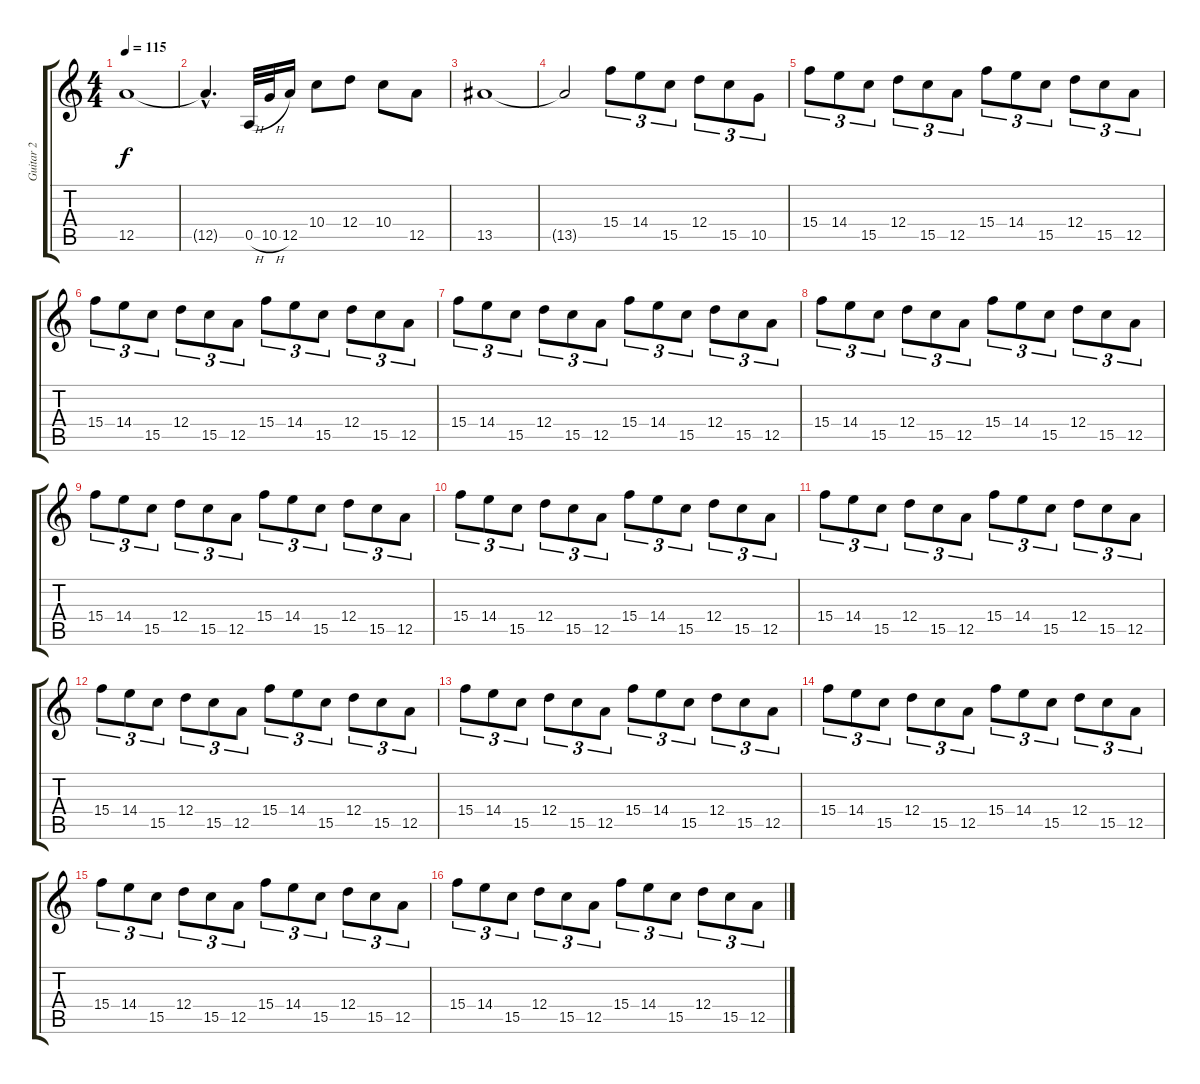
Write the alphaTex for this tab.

\track ("Guitar 2" "Guitar 2") {instrument distortionguitar}
\staff {score tabs}
\tuning (E4 B3 G3 D3 A2 D2) {hide}
\ts (4 4)
\tempo 115
\clef g2
\ks c
12.5.1{dy f} |
12.5{hac t}.4{d} 0.5{h}.32 10.5{h}.32 12.5.16 10.4.8 12.4.8 10.4.8 12.5.8 |
13.5.1 |
13.5{t}.2 15.4.8{tu (3 2)} 14.4.8{tu (3 2)} 15.5.8{tu (3 2)} 12.4.8{tu (3 2)} 15.5.8{tu (3 2)} 10.5.8{tu (3 2)} |
15.4.8{tu (3 2)} 14.4.8{tu (3 2)} 15.5.8{tu (3 2)} 12.4.8{tu (3 2)} 15.5.8{tu (3 2)} 12.5.8{tu (3 2)} 15.4.8{tu (3 2)} 14.4.8{tu (3 2)} 15.5.8{tu (3 2)} 12.4.8{tu (3 2)} 15.5.8{tu (3 2)} 12.5.8{tu (3 2)} |
15.4.8{tu (3 2)} 14.4.8{tu (3 2)} 15.5.8{tu (3 2)} 12.4.8{tu (3 2)} 15.5.8{tu (3 2)} 12.5.8{tu (3 2)} 15.4.8{tu (3 2)} 14.4.8{tu (3 2)} 15.5.8{tu (3 2)} 12.4.8{tu (3 2)} 15.5.8{tu (3 2)} 12.5.8{tu (3 2)} |
15.4.8{tu (3 2)} 14.4.8{tu (3 2)} 15.5.8{tu (3 2)} 12.4.8{tu (3 2)} 15.5.8{tu (3 2)} 12.5.8{tu (3 2)} 15.4.8{tu (3 2)} 14.4.8{tu (3 2)} 15.5.8{tu (3 2)} 12.4.8{tu (3 2)} 15.5.8{tu (3 2)} 12.5.8{tu (3 2)} |
15.4.8{tu (3 2)} 14.4.8{tu (3 2)} 15.5.8{tu (3 2)} 12.4.8{tu (3 2)} 15.5.8{tu (3 2)} 12.5.8{tu (3 2)} 15.4.8{tu (3 2)} 14.4.8{tu (3 2)} 15.5.8{tu (3 2)} 12.4.8{tu (3 2)} 15.5.8{tu (3 2)} 12.5.8{tu (3 2)} |
15.4.8{tu (3 2)} 14.4.8{tu (3 2)} 15.5.8{tu (3 2)} 12.4.8{tu (3 2)} 15.5.8{tu (3 2)} 12.5.8{tu (3 2)} 15.4.8{tu (3 2)} 14.4.8{tu (3 2)} 15.5.8{tu (3 2)} 12.4.8{tu (3 2)} 15.5.8{tu (3 2)} 12.5.8{tu (3 2)} |
15.4.8{tu (3 2)} 14.4.8{tu (3 2)} 15.5.8{tu (3 2)} 12.4.8{tu (3 2)} 15.5.8{tu (3 2)} 12.5.8{tu (3 2)} 15.4.8{tu (3 2)} 14.4.8{tu (3 2)} 15.5.8{tu (3 2)} 12.4.8{tu (3 2)} 15.5.8{tu (3 2)} 12.5.8{tu (3 2)} |
15.4.8{tu (3 2)} 14.4.8{tu (3 2)} 15.5.8{tu (3 2)} 12.4.8{tu (3 2)} 15.5.8{tu (3 2)} 12.5.8{tu (3 2)} 15.4.8{tu (3 2)} 14.4.8{tu (3 2)} 15.5.8{tu (3 2)} 12.4.8{tu (3 2)} 15.5.8{tu (3 2)} 12.5.8{tu (3 2)} |
15.4.8{tu (3 2)} 14.4.8{tu (3 2)} 15.5.8{tu (3 2)} 12.4.8{tu (3 2)} 15.5.8{tu (3 2)} 12.5.8{tu (3 2)} 15.4.8{tu (3 2)} 14.4.8{tu (3 2)} 15.5.8{tu (3 2)} 12.4.8{tu (3 2)} 15.5.8{tu (3 2)} 12.5.8{tu (3 2)} |
15.4.8{tu (3 2)} 14.4.8{tu (3 2)} 15.5.8{tu (3 2)} 12.4.8{tu (3 2)} 15.5.8{tu (3 2)} 12.5.8{tu (3 2)} 15.4.8{tu (3 2)} 14.4.8{tu (3 2)} 15.5.8{tu (3 2)} 12.4.8{tu (3 2)} 15.5.8{tu (3 2)} 12.5.8{tu (3 2)} |
15.4.8{tu (3 2)} 14.4.8{tu (3 2)} 15.5.8{tu (3 2)} 12.4.8{tu (3 2)} 15.5.8{tu (3 2)} 12.5.8{tu (3 2)} 15.4.8{tu (3 2)} 14.4.8{tu (3 2)} 15.5.8{tu (3 2)} 12.4.8{tu (3 2)} 15.5.8{tu (3 2)} 12.5.8{tu (3 2)} |
15.4.8{tu (3 2)} 14.4.8{tu (3 2)} 15.5.8{tu (3 2)} 12.4.8{tu (3 2)} 15.5.8{tu (3 2)} 12.5.8{tu (3 2)} 15.4.8{tu (3 2)} 14.4.8{tu (3 2)} 15.5.8{tu (3 2)} 12.4.8{tu (3 2)} 15.5.8{tu (3 2)} 12.5.8{tu (3 2)} |
15.4.8{tu (3 2)} 14.4.8{tu (3 2)} 15.5.8{tu (3 2)} 12.4.8{tu (3 2)} 15.5.8{tu (3 2)} 12.5.8{tu (3 2)} 15.4.8{tu (3 2)} 14.4.8{tu (3 2)} 15.5.8{tu (3 2)} 12.4.8{tu (3 2)} 15.5.8{tu (3 2)} 12.5.8{tu (3 2)}
